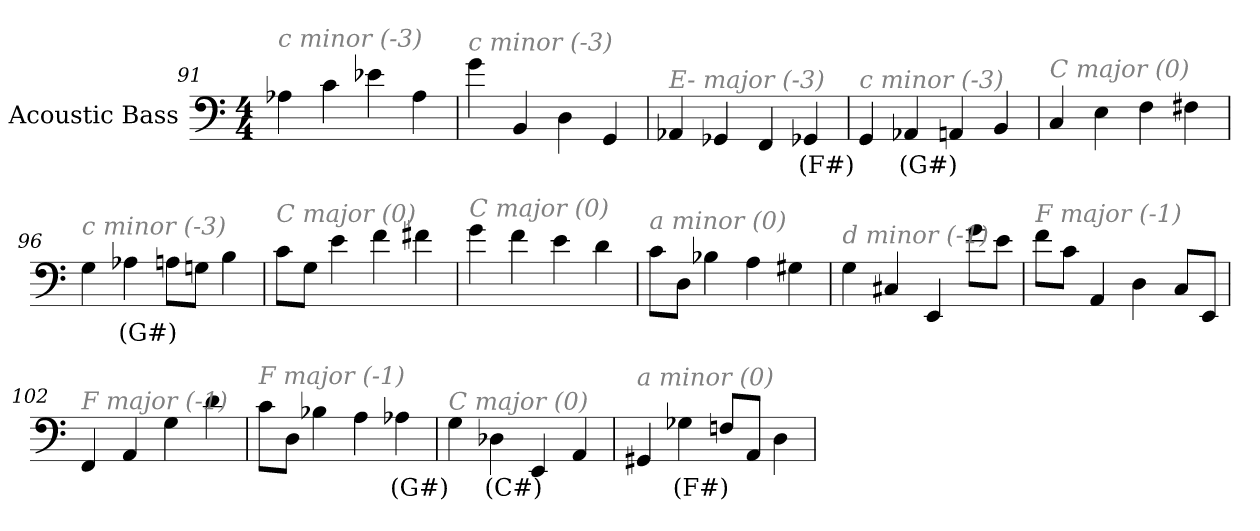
**kern	**text
*part1	*part1
*staff1	*staff1
*I"Acoustic Bass	*
*clefF4	*
*ITrd7c12	*
*k[]	*
*C:	*
*M4/4	*
=91	=91
!LO:TX:i:color=#808080:t=c minor (-3)	!
4AA-X	.
4C	.
4E-X	.
4AA-	.
=92	=92
!LO:TX:i:color=#808080:t=c minor (-3)	!
4G	.
4BBB	.
4DD	.
4GGG	.
=93	=93
!LO:TX:i:color=#808080:t=E- major (-3)	!
4AAA-X	.
4GGG-X	.
4FFF	.
4GGG-Xi	(F#)
=94	=94
!LO:TX:i:color=#808080:t=c minor (-3)	!
4GGG	.
4AAA-Xi	(G#)
4AAA	.
4BBB	.
=95	=95
!LO:TX:i:color=#808080:t=C major (0)	!
4CC	.
4EE	.
4FF	.
4FF#X	.
=96	=96
!LO:TX:i:color=#808080:t=c minor (-3)	!
4GG	.
4AA-Xi	(G#)
8AAL	.
8GGnJ	.
4BB	.
=97	=97
!LO:TX:i:color=#808080:t=C major (0)	!
8CL	.
8GGJ	.
4E	.
4F	.
4F#X	.
=98	=98
!LO:TX:i:color=#808080:t=C major (0)	!
4G	.
4F	.
4E	.
4D	.
=99	=99
!LO:TX:i:color=#808080:t=a minor (0)	!
8CL	.
8DDJ	.
4BB-X	.
4AA	.
4GG#X	.
=100	=100
!LO:TX:i:color=#808080:t=d minor (-1)	!
4GG	.
4CC#X	.
4EEE	.
8GL	.
8EJ	.
=101	=101
!LO:TX:i:color=#808080:t=F major (-1)	!
8FL	.
8CJ	.
4AAA	.
4DD	.
8CCL	.
8EEEJ	.
=102	=102
!LO:TX:i:color=#808080:t=F major (-1)	!
4FFF	.
4AAA	.
4GG	.
4D	.
=103	=103
!LO:TX:i:color=#808080:t=F major (-1)	!
8CL	.
8DDJ	.
4BB-X	.
4AA	.
4AA-Xi	(G#)
=104	=104
!LO:TX:i:color=#808080:t=C major (0)	!
4GG	.
4DD-Xi	(C#)
4EEE	.
4AAA	.
=105	=105
!LO:TX:i:color=#808080:t=a minor (0)	!
4GGG#X	.
4GG-Xi	(F#)
8FFnL	.
8AAAJ	.
4DD	.
=	=
*-	*-
